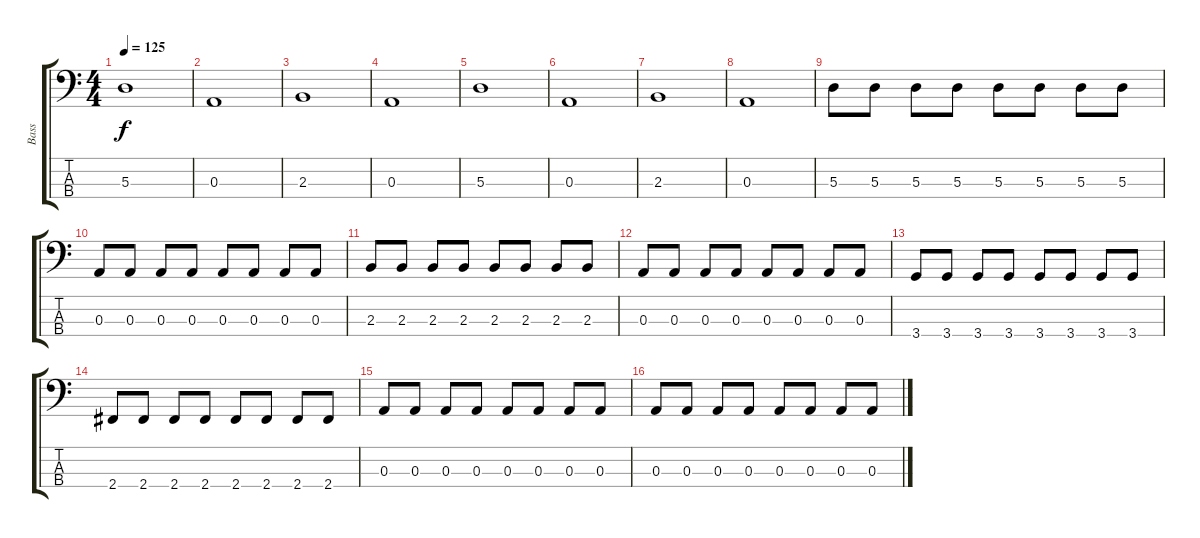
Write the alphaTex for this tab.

\track ("Bass" "Bass") {instrument electricbassfinger}
\staff {score tabs}
\tuning (G2 D2 A1 E1) {hide}
\ts (4 4)
\tempo 125
\clef f4
\ks c
5.3.1{dy f} |
0.3.1 |
2.3.1 |
0.3.1 |
5.3.1 |
0.3.1 |
2.3.1 |
0.3.1 |
5.3.8 5.3.8 5.3.8 5.3.8 5.3.8 5.3.8 5.3.8 5.3.8 |
0.3.8 0.3.8 0.3.8 0.3.8 0.3.8 0.3.8 0.3.8 0.3.8 |
2.3.8 2.3.8 2.3.8 2.3.8 2.3.8 2.3.8 2.3.8 2.3.8 |
0.3.8 0.3.8 0.3.8 0.3.8 0.3.8 0.3.8 0.3.8 0.3.8 |
3.4.8 3.4.8 3.4.8 3.4.8 3.4.8 3.4.8 3.4.8 3.4.8 |
2.4.8 2.4.8 2.4.8 2.4.8 2.4.8 2.4.8 2.4.8 2.4.8 |
0.3.8 0.3.8 0.3.8 0.3.8 0.3.8 0.3.8 0.3.8 0.3.8 |
0.3.8 0.3.8 0.3.8 0.3.8 0.3.8 0.3.8 0.3.8 0.3.8
